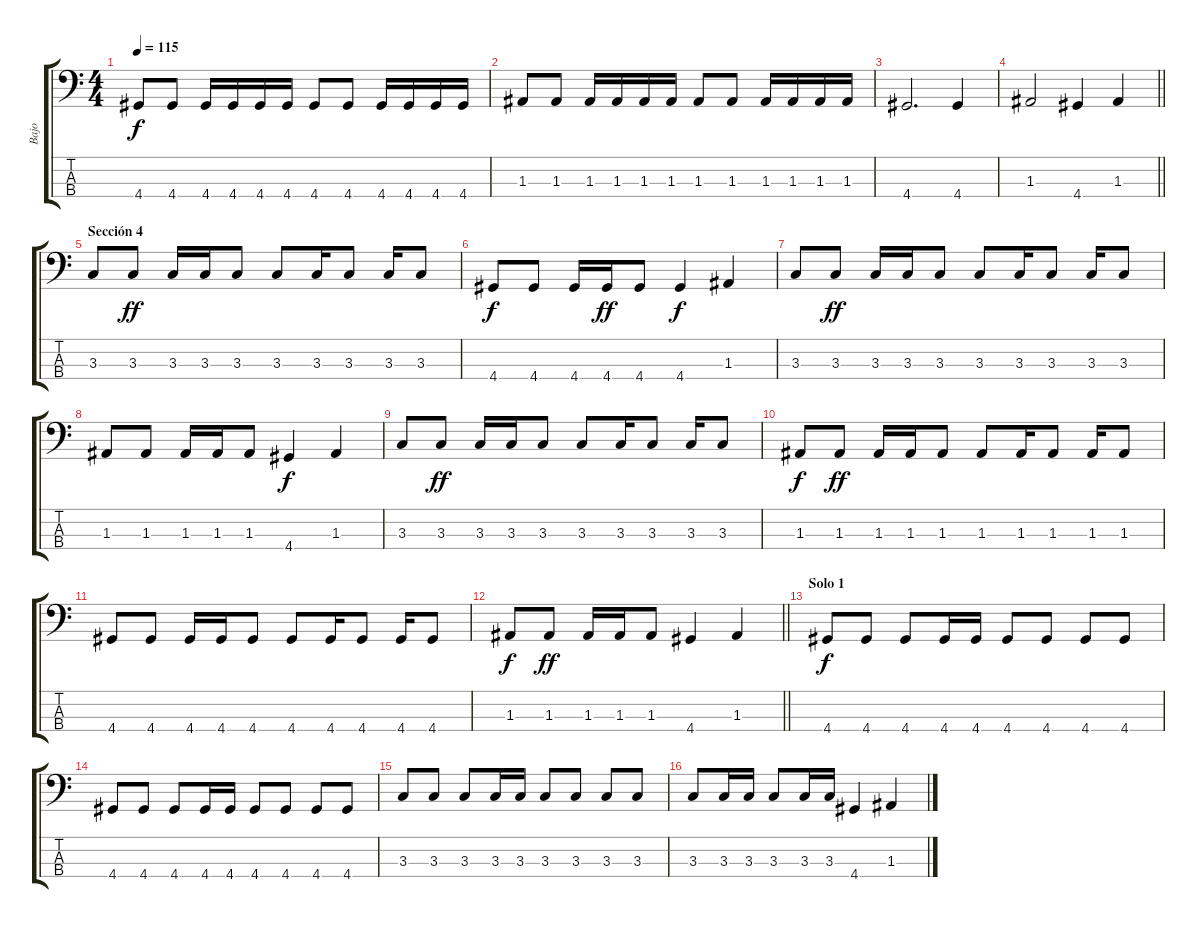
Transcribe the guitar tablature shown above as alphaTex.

\track ("Bajo" "Bajo") {instrument electricbassfinger}
\staff {score tabs}
\tuning (G2 D2 A1 E1) {hide}
\ts (4 4)
\tempo 115
\clef f4
\ks c
4.4.8{dy f} 4.4.8 4.4.16 4.4.16 4.4.16 4.4.16 4.4.8 4.4.8 4.4.16 4.4.16 4.4.16 4.4.16 |
1.3.8 1.3.8 1.3.16 1.3.16 1.3.16 1.3.16 1.3.8 1.3.8 1.3.16 1.3.16 1.3.16 1.3.16 |
4.4.2{d} 4.4.4 |
\barLineRight lightlight
1.3.2 4.4.4 1.3.4 |
\section ("" "Sección 4")
3.3.8 3.3.8{dy ff} 3.3.16 3.3.16 3.3.8 3.3.8 3.3.16 3.3.8 3.3.16 3.3.8 |
4.4.8{dy f} 4.4.8 4.4.16 4.4.16{dy ff} 4.4.8 4.4.4{dy f} 1.3.4 |
3.3.8 3.3.8{dy ff} 3.3.16 3.3.16 3.3.8 3.3.8 3.3.16 3.3.8 3.3.16 3.3.8 |
1.3.8 1.3.8 1.3.16 1.3.16 1.3.8 4.4.4{dy f} 1.3.4 |
3.3.8 3.3.8{dy ff} 3.3.16 3.3.16 3.3.8 3.3.8 3.3.16 3.3.8 3.3.16 3.3.8 |
1.3.8{dy f} 1.3.8{dy ff} 1.3.16 1.3.16 1.3.8 1.3.8 1.3.16 1.3.8 1.3.16 1.3.8 |
4.4.8 4.4.8 4.4.16 4.4.16 4.4.8 4.4.8 4.4.16 4.4.8 4.4.16 4.4.8 |
\barLineRight lightlight
1.3.8{dy f} 1.3.8{dy ff} 1.3.16 1.3.16 1.3.8 4.4.4 1.3.4 |
\section ("" "Solo 1")
4.4.8{dy f} 4.4.8 4.4.8 4.4.16 4.4.16 4.4.8 4.4.8 4.4.8 4.4.8 |
4.4.8 4.4.8 4.4.8 4.4.16 4.4.16 4.4.8 4.4.8 4.4.8 4.4.8 |
3.3.8 3.3.8 3.3.8 3.3.16 3.3.16 3.3.8 3.3.8 3.3.8 3.3.8 |
3.3.8 3.3.16 3.3.16 3.3.8 3.3.16 3.3.16 4.4.4 1.3.4
